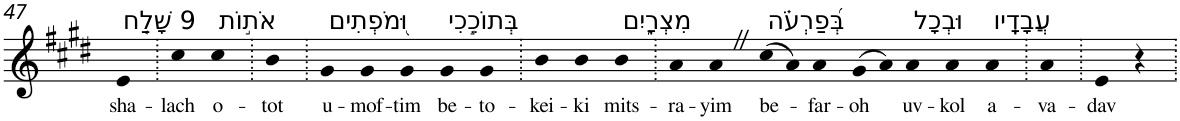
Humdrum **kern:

**kern	**text
*part1	*part1
*staff1	*staff1
*I"Piano	*
*I'Pno	*
!!LO:PB:g=z
*clefG2	*
*k[f#c#g#d#]	*
*E:	*
=47	=47
!LO:TX:a:t=9 שָׁלַ֤ח	!
!	!LO:LY:b
4e	sha-
=48.	=48.
!	!LO:LY:b
4cc#	-lach
!LO:TX:a:t=אֹת֣וֹת	!
!	!LO:LY:b
4cc#	o-
=49.	=49.
!	!LO:LY:b
4b	-tot
=50.	=50.
!LO:TX:a:t=וּ֭מֹפְתִים	!
!	!LO:LY:b
4g#	u-
!	!LO:LY:b
4g#	-mof-
!	!LO:LY:b
4g#	-tim
!LO:TX:a:t=בְּתוֹכֵ֣כִי	!
!	!LO:LY:b
4g#	be-
!	!LO:LY:b
4g#	-to-
=51.	=51.
!	!LO:LY:b
4b	-kei-
!	!LO:LY:b
4b	-ki
!LO:TX:a:t=מִצְרָ֑יִם	!
!	!LO:LY:b
4b	mits-
=52.	=52.
!	!LO:LY:b
4a	-ra-
!	!LO:LY:b
4aZ	-yim
!LO:TX:a:t=בְּ֝פַרְעֹ֗ה	!
!	!LO:LY:b
(>8cc#	be-
8a)	.
!	!LO:LY:b
4a	-far-
!	!LO:LY:b
(>8g#	-oh
8a)	.
!LO:TX:a:t=וּבְכָל	!
!	!LO:LY:b
4a	uv-
!	!LO:LY:b
4a	-kol
!LO:TX:a:t=עֲבָדָֽיו	!
!	!LO:LY:b
4a	a-
=53.	=53.
!	!LO:LY:b
4a	-va-
=54.	=54.
!	!LO:LY:b
4e	-dav
4r	.
=.	=.
*-	*-
